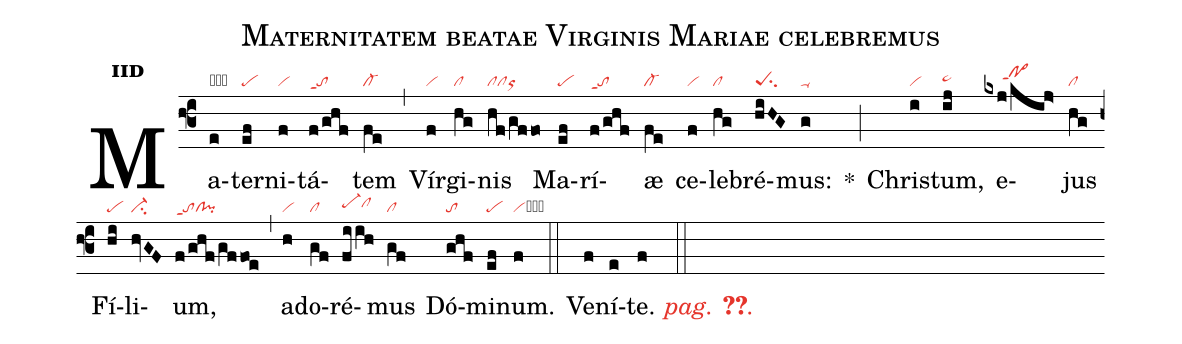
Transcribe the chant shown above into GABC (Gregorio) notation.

name:Maternitatem beatae Virginis Mariae celebremus;
office-part:in;
mode:2d;
nabc-lines:1;
%%
initial-style: 1;
name: Maternitatem beatae Virginis Mariae celebremus;
mode:2;
office-part: Invitatorium;
annotation: Inv.;
annotation:ii;
nabc-lines:1;
%%
(f3) Ma(e|obta)ter(ef|pe)ni(f|vi)tá(f/ghf|toppt1)tem(fe|cl-) (,) Vír(f|vi)gi(hg|cl)nis(hf/gffo|clclor) Ma(ef|pe)rí(f/ghf|toppt1)æ(fe|cl-) ce(f|vi)le(hg|cl)bré(hiHG|peSsu2)mus:(g|ta-) <sp>*</sp>(;) Chris(i|vi)tum,(ij|pe~hh) e(kxj/kij>|/////po>hjppt1)jus(hg|cl) Fí(hi|pe)li(hvGF|ci-)um,(f/ghf/gffoe|toppt1cl!pi) (,) ad(h|vi)o(gf|cl)ré(fi/ih|pe-hhclhh)mus(gf|cl) Dó(ghf|to)mi(ef|pe)num.(f|vicb) (::)
<nlba>Ve(f)ní(e)t{e}. <c><i>pag. <v>\pageref{M-ORIP2d}</v>.</i></c></nlba>(f ::)
